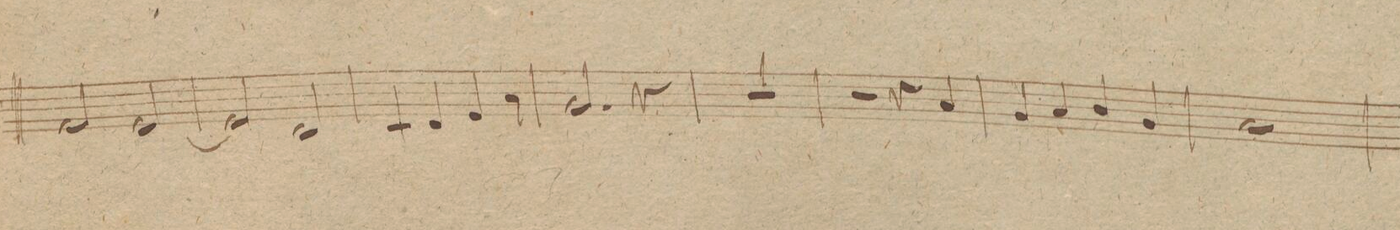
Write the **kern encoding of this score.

**kern	**dynam
*I"Violino IIdo	*
*clefG2	*
*k[f#c#g#]	*
*met(c)	*
*M4/4	*
2f#/	.
[2e/	.
=60	=60
2e/]	.
2d/	.
=61	=61
4c#/	.
4d/	.
4e/	.
4a\	.
=62	=62
2.g#/	.
4r	.
=63	=63
1r	.
=64	=64
2r	.
4r	.
4a/	.
=65	=65
4g#/	.
4a/	.
4b/	.
4g#/	.
=66	=66
1a	.
=67	=67
*-	*-
